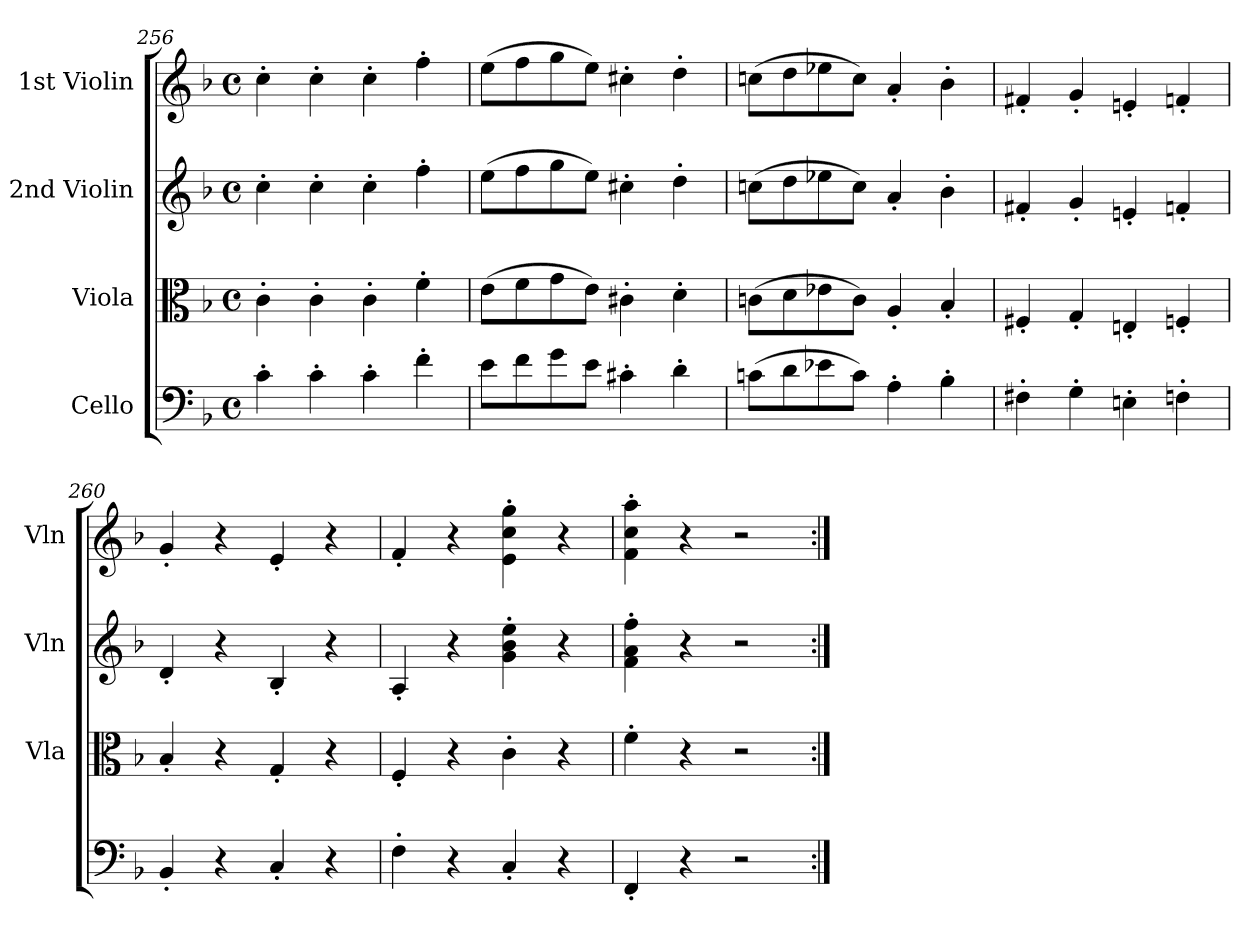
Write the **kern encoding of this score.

**kern	**kern	**kern	**kern
*part4	*part3	*part2	*part1
*staff4	*staff3	*staff2	*staff1
*I"Cello	*I"Viola	*I"2nd Violin	*I"1st Violin
*	*I'Vla	*I'Vln	*I'Vln
*clefF4	*clefC3	*clefG2	*clefG2
*k[b-]	*k[b-]	*k[b-]	*k[b-]
*F:	*F:	*F:	*F:
*M4/4	*M4/4	*M4/4	*M4/4
*met(c)	*met(c)	*met(c)	*met(c)
=256	=256	=256	=256
4c'\	4c'\	4cc'\	4cc'\
4c'\	4c'\	4cc'\	4cc'\
4c'\	4c'\	4cc'\	4cc'\
4f'\	4f'\	4ff'\	4ff'\
=257	=257	=257	=257
(8e\L	(8e\L	(8ee\L	(8ee\L
8f\	8f\	8ff\	8ff\
8g\	8g\	8gg\	8gg\
8e\J	8e\J)	8ee\J)	8ee\J)
4c#X'\	4c#X'\	4cc#X'\	4cc#X'\
4d'\	4d'\	4dd'\	4dd'\
=258	=258	=258	=258
(8cn\L	(8cn\L	(8ccn\L	(8ccn\L
8d\	8d\	8dd\	8dd\
8e-X\	8e-X\	8ee-X\	8ee-X\
8c\J)	8c\J)	8cc\J)	8cc\J)
4A'\	4A'/	4a'/	4a'/
4B-'\	4B-'/	4b-'\	4b-'\
=259	=259	=259	=259
4F#X'\	4F#X'/	4f#X'/	4f#X'/
4G'\	4G'/	4g'/	4g'/
4En'\	4En'/	4en'/	4en'/
4Fn'\	4Fn'/	4fn'/	4fn'/
=260	=260	=260	=260
4BB-'/	4B-'/	4d'/	4g'/
4r	4r	4r	4r
4C'/	4G'/	4B-'/	4e'/
4r	4r	4r	4r
=261	=261	=261	=261
4F'\	4F'/	4A'/	4f'/
4r	4r	4r	4r
4C'/	4c'\	4g'\ 4b-'\ 4ee'\	4e'\ 4cc'\ 4gg'\
4r	4r	4r	4r
=262	=262	=262	=262
4FF'/	4f'\	4f'\ 4a'\ 4ff'\	4f'\ 4cc'\ 4aa'\
4r	4r	4r	4r
2r	2r	2r	2r
=:|!	=:|!	=:|!	=:|!
*-	*-	*-	*-
